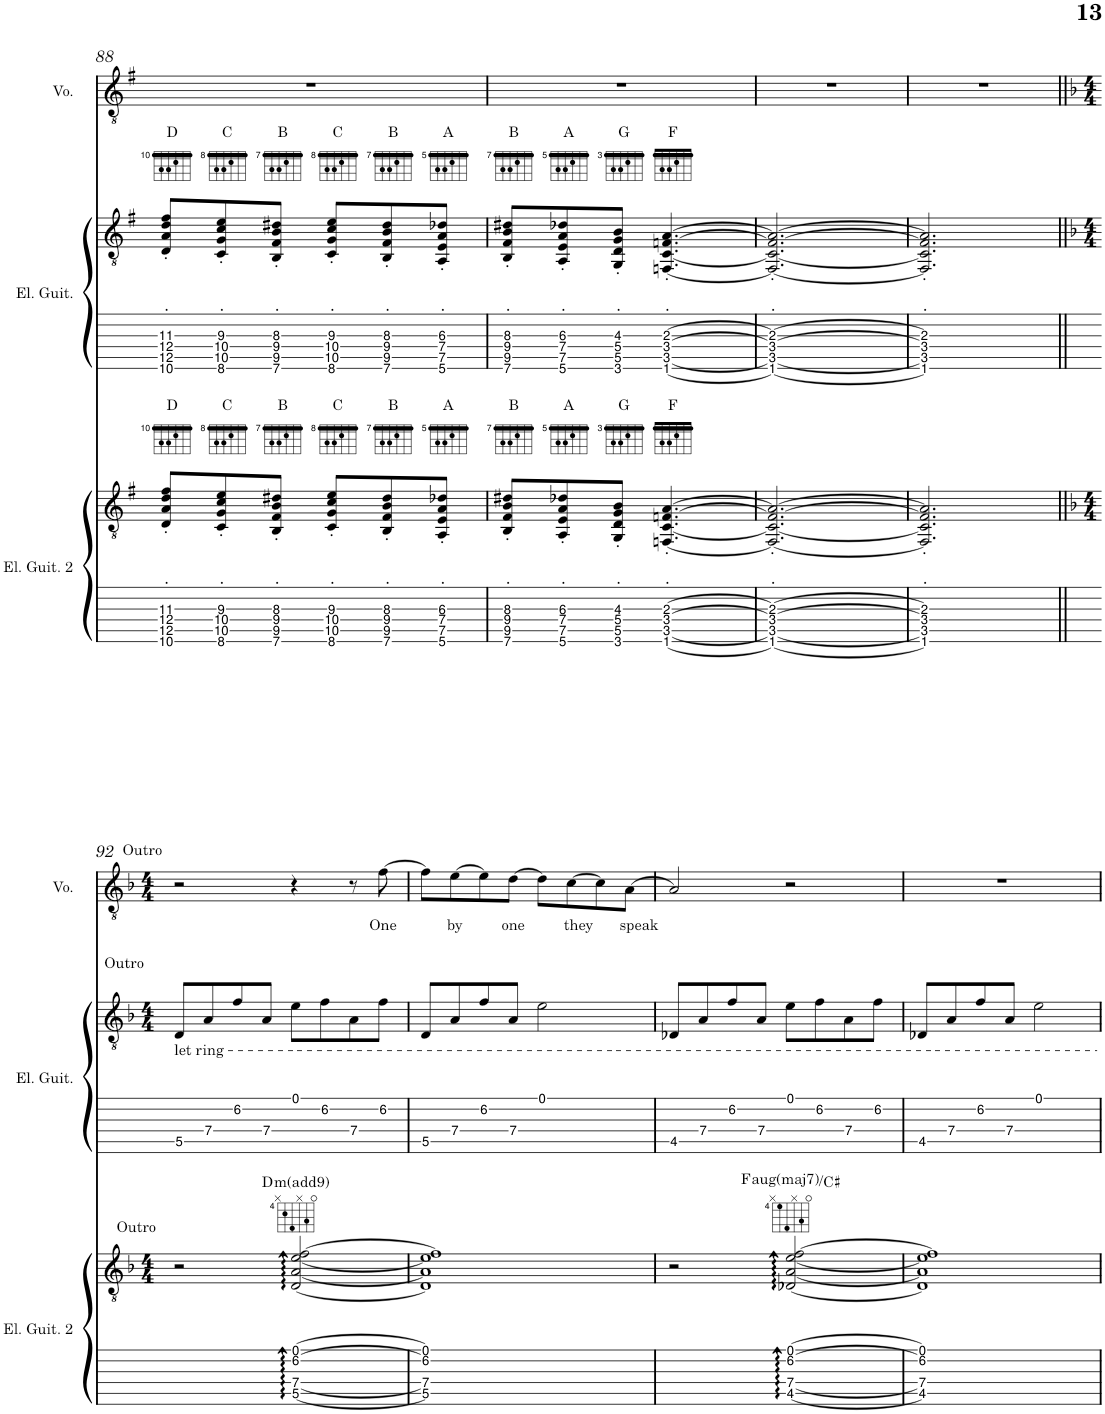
**kern	**kern	**harte	**kern	**kern	**harte	**kern	**text
*part3	*part3	*part3	*part2	*part2	*part2	*part1	*part1
*staff5	*staff4	*	*staff3	*staff2	*	*staff1	*staff1
*I"Guitar 2	*	*	*I"Guitar 1	*	*	*I"Voice	*
*	*	*	*	*	*	*I'Vo.	*
!!LO:PB:g=z
*	*clefGv2	*	*	*clefGv2	*	*clefGv2	*
*k[f#]	*k[f#]	*	*k[f#]	*k[f#]	*	*k[f#]	*
*M6/8	*M6/8	*	*M6/8	*M6/8	*	*M6/8	*
=88	=88	=88	=88	=88	=88	=88	=88
8D'\ 8A'\ 8d'\ 8f#'\L	8D/' 8A/' 8d/' 8f#/'L	D:maj	8D'\ 8A'\ 8dn'\ 8f#'\L	8D/' 8A/' 8d/' 8f#/'L	D:maj	2.r	.
8C'\ 8G'\ 8c'\ 8e'\	8C/' 8G/' 8c/' 8e/'	C:maj	8C'\ 8G'\ 8c'\ 8e'\	8C/' 8G/' 8c/' 8e/'	C:maj	.	.
8BB'\ 8F#'\ 8B'\ 8d#X'\J	8BB/' 8F#/' 8B/' 8d#X/'J	B:maj	8BB'\ 8F#'\ 8B'\ 8d#X'\J	8BB/' 8F#/' 8B/' 8d#X/'J	B:maj	.	.
8C'\ 8G'\ 8c'\ 8e'\L	8C/' 8G/' 8c/' 8e/'L	C:maj	8C'\ 8G'\ 8c'\ 8e'\L	8C/' 8G/' 8c/' 8e/'L	C:maj	.	.
8BB'\ 8F#'\ 8B'\ 8d#'\	8BB/' 8F#/' 8B/' 8d#/'	B:maj	8BB'\ 8F#'\ 8B'\ 8d#X'\	8BB/' 8F#/' 8B/' 8d#/'	B:maj	.	.
8AA'\ 8E'\ 8A'\ 8d-X'\J	8AA/' 8E/' 8A/' 8d-X/'J	A:maj	8AA'\ 8E'\ 8A'\ 8d-'\J	8AA/' 8E/' 8A/' 8d-X/'J	A:maj	.	.
=89	=89	=89	=89	=89	=89	=89	=89
8BB'\ 8F#'\ 8B'\ 8d#X'\L	8BB/' 8F#/' 8B/' 8d#X/'L	B:maj	8BB'\ 8F#'\ 8B'\ 8d#'\L	8BB/' 8F#/' 8B/' 8d#X/'L	B:maj	2.r	.
8AA'\ 8E'\ 8A'\ 8d-X'\	8AA/' 8E/' 8A/' 8d-X/'	A:maj	8AA'\ 8E'\ 8A'\ 8d-X'\	8AA/' 8E/' 8A/' 8d-X/'	A:maj	.	.
8GG'\ 8D'\ 8G'\ 8B'\J	8GG/' 8D/' 8G/' 8B/'J	G:maj	8GG'\ 8D'\ 8G'\ 8B'\J	8GG/' 8D/' 8G/' 8B/'J	G:maj	.	.
[4.FFn' [4.C' [4.Fn' [4.A'	[4.FFn/' [4.C/' [4.Fn/' [4.A/'	F:maj	[4.FF' [4.C' [4.F' [4.A'	[4.FFn/' [4.C/' [4.Fn/' [4.A/'	F:maj	.	.
=90	=90	=90	=90	=90	=90	=90	=90
2.FF_' 2.C_' 2.F_' 2.A_'	2.FF/_' 2.C/_' 2.F/_' 2.A/_'	.	2.FFn_' 2.C_' 2.Fn_' 2.A_'	2.FF/_' 2.C/_' 2.F/_' 2.A/_'	.	2.r	.
=91	=91	=91	=91	=91	=91	=91	=91
2.FF]' 2.C]' 2.F]' 2.A]'	2.FF/]' 2.C/]' 2.F/]' 2.A/]'	.	2.FF]' 2.C]' 2.F]' 2.A]'	2.FF/]' 2.C/]' 2.F/]' 2.A/]'	.	2.r	.
!!LO:LB:g=z
=92||	=92||	=92||	=92||	=92||	=92||	=92||	=92||
*k[b-]	*k[b-]	*	*k[b-]	*k[b-]	*	*k[b-]	*
*M4/4	*M4/4	*	*M4/4	*M4/4	*	*M4/4	*
!	!	!	!	!	!	!LO:TX:a:t=Outro	!
!	!	!	!	!LO:TX:a:t=Outro	!	!	!
!	!	!	!	!LO:TX:b:t=let ring	!	!	!
!	!LO:TX:a:t=Outro	!	!	!	!	!	!
2r	2r	.	8DL	8D/L	.	2r	.
.	.	.	8AJ	8A/	.	.	.
.	.	.	8fL	8f/	.	.	.
.	.	.	8AJ	8A/J	.	.	.
!	!	!LO:H:kt=m	!	!	!	!	!
[2D [2A [2f [2e	[2D/ [2A/ [2e/ [2f/	D:min(9)	8eL	8e\L	.	4r	.
.	.	.	8fJ	8f\	.	.	.
.	.	.	8AL	8A\	.	8r	.
!	!	!	!	!	!	!	!LO:LY:b
.	.	.	8fJ	8f\J	.	[8f\	One
=93	=93	=93	=93	=93	=93	=93	=93
1D] 1A] 1f] 1e]	1D] 1A] 1e] 1f]	.	8DL	8D/L	.	8f\L]	.
!	!	!	!	!	!	!	!LO:LY:b
.	.	.	8AJ	8A/	.	[8e\	by
.	.	.	8fL	8f/	.	8e\]	.
!	!	!	!	!	!	!	!LO:LY:b
.	.	.	8AJ	8A/J	.	[8d\J	one
.	.	.	2e	2e\	.	8d\L]	.
!	!	!	!	!	!	!	!LO:LY:b
.	.	.	.	.	.	[8c\	they
.	.	.	.	.	.	8c\]	.
!	!	!	!	!	!	!	!LO:LY:b
.	.	.	.	.	.	[8A\J	speak
=94	=94	=94	=94	=94	=94	=94	=94
2r	2r	.	8D-L	8D-X/L	.	2A/]	.
.	.	.	8AJ	8A/	.	.	.
.	.	.	8fL	8f/	.	.	.
.	.	.	8AJ	8A/J	.	.	.
!	!	!LO:H:kt=aug	!	!	!	!	!
[2D- [2A [2f [2e	[2D-X/ [2A/ [2e/ [2f/	F:aug/#5	8eL	8e\L	.	2r	.
.	.	.	8fJ	8f\	.	.	.
.	.	.	8AL	8A\	.	.	.
.	.	.	8fJ	8f\J	.	.	.
=95	=95	=95	=95	=95	=95	=95	=95
1D-] 1A] 1f] 1e]	1D-] 1A] 1e] 1f]	.	8D-L	8D-X/L	.	1r	.
.	.	.	8AJ	8A/	.	.	.
.	.	.	8fL	8f/	.	.	.
.	.	.	8AJ	8A/J	.	.	.
.	.	.	2e	2e\	.	.	.
=	=	=	=	=	=	=	=
*-	*-	*-	*-	*-	*-	*-	*-
